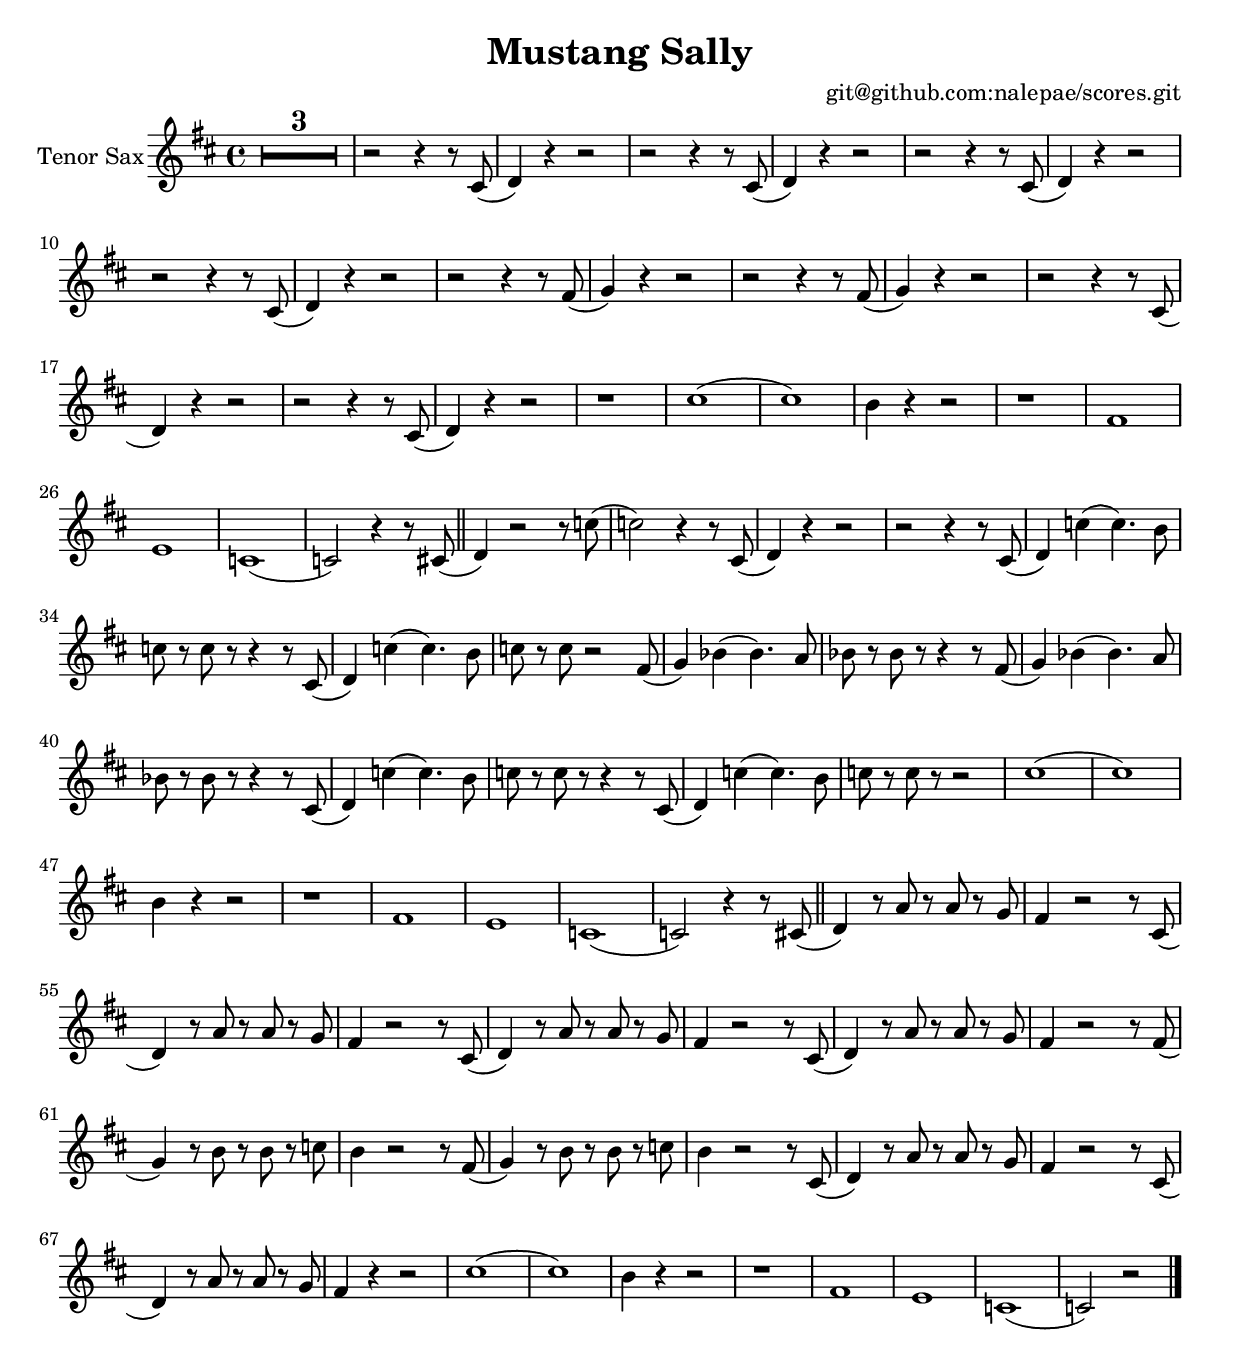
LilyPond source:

\version "2.18.2"

\header {
  title = "Mustang Sally"
  arranger = "git@github.com:nalepae/scores.git"
}

global = {
  \key c \major
  \time 4/4
}

tenorSax = \relative c'' {
  \global
  \compressFullBarRests
  \override MultiMeasureRest.expand-limit = #1

  R1*3 | r2 r4 r8 b, (|
  c4) r4 r2 | r2 r4 r8 b (| c4) r4 r2 | r2 r4 r8 b (|
  c4) r4 r2 | r2 r4 r8 b (| c4) r4 r2 | r2 r4 r8 e (|
  f4) r4 r2 | r2 r4 r8 e (| f4) r4 r2 | r2 r4 r8 b, (|
  c4) r4 r2 | r2 r4 r8 b (| c4) r4 r2 | r1 |
  b'1 (| b) | a4 r4 r2 | r1 |
  e | d | bes (| bes2) r4 r8 b (\bar "||"

  c4) r2 r8 bes' (| bes2) r4 r8 b, (| c4) r4 r2 | r2 r4 r8 b (|
  c4) bes' (bes4.) a8 | bes8 r bes r r4 r8 b, (| c4) bes' (bes4.) a8 | bes8 r bes r2 e,8 (|
  f4) aes (aes4.) g8 | aes8 r aes r r4 r8 e (| f4) aes (aes4.) g8 | aes8 r aes r r4 r8 b, (|
  c4) bes' (bes4.) a8 | bes8 r bes r r4 r8 b, (| c4) bes' (bes4.) a8 | bes8 r bes r8 r2 |
  b1 (| b) | a4 r4 r2 | r1 |
  e | d | bes (| bes2) r4 r8 b (\bar "||"

  c4) r8 g' r g r f | e4 r2 r8 b (| c4) r8 g' r g r f | e4 r2 r8 b8 (|
  c4) r8 g' r g r f | e4 r2 r8 b (| c4) r8 g' r g r f | e4 r2 r8 e8 (|
  f4) r8 a r a r bes | a4 r2 r8 e8 (| f4) r8 a r a r bes | a4 r2 r8 b,8 (|
  c4) r8 g' r g r f | e4 r2 r8 b (| c4) r8 g' r g r f | e4 r r2 |
  b'1 (| b) | a4 r4 r2 | r1 |
  e | d | bes (| bes2) r2 \bar "|."
}

\score {
  \new Staff \with {
    instrumentName = "Tenor Sax"
    midiInstrument = "tenor sax"
  } \transpose c d \tenorSax
  \layout { }
  \midi {
    \context {
      \Score
      tempoWholesPerMinute = #(ly:make-moment 100 4)
    }
  }
}
